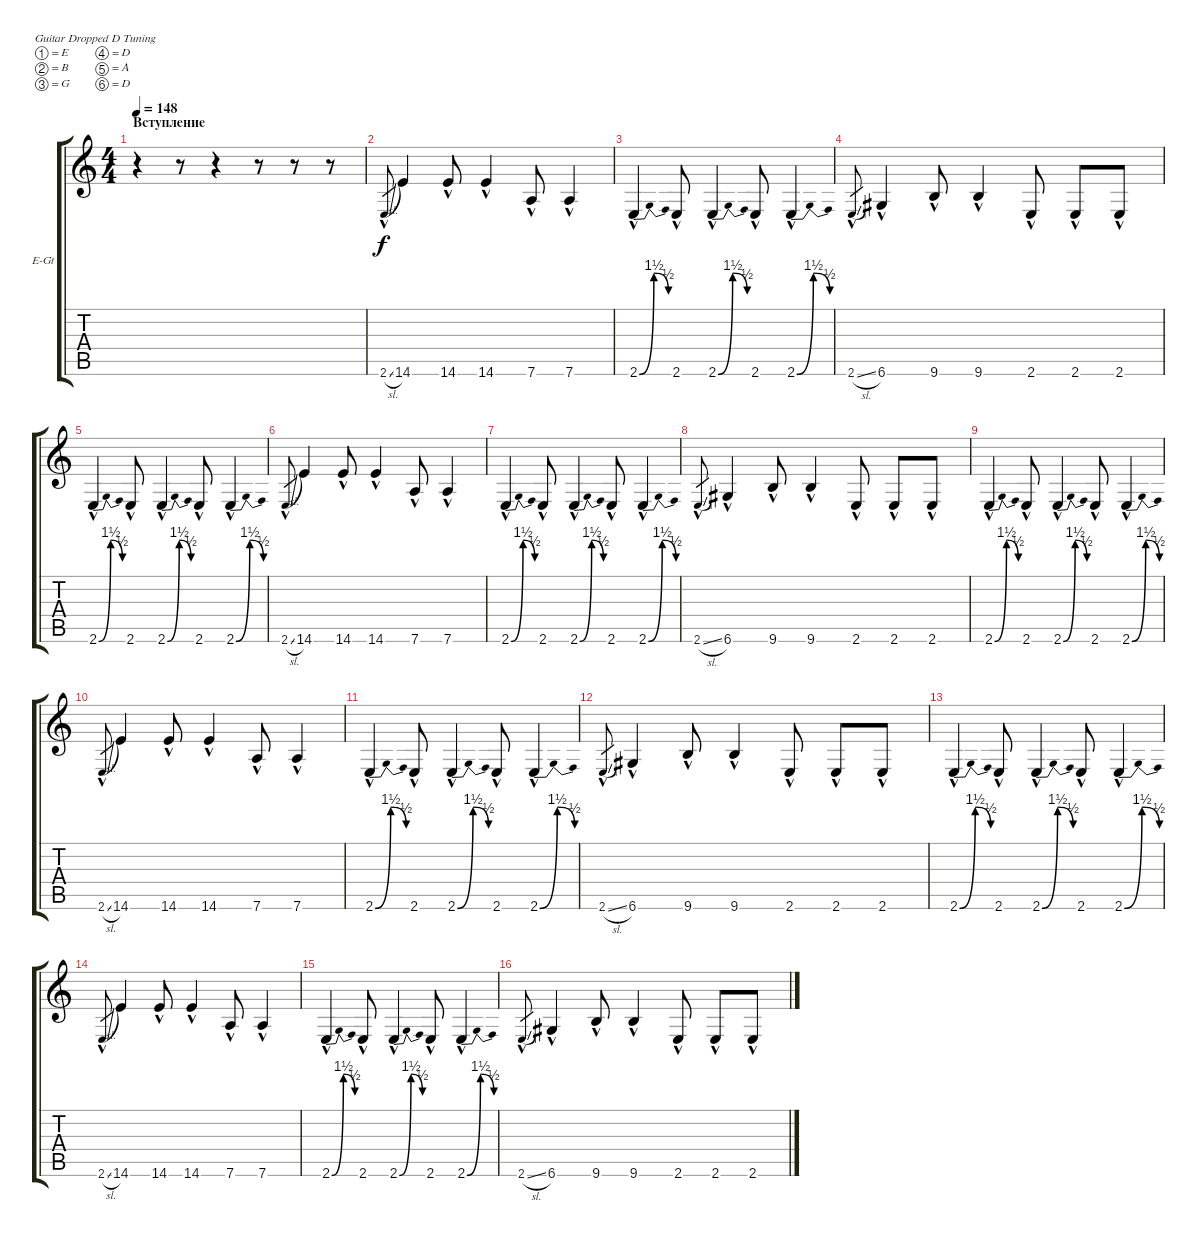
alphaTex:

\bracketExtendMode groupsimilarinstruments
\firstSystemTrackNameOrientation horizontal
\otherSystemsTrackNameOrientation horizontal
\track ("Electric Guitar 1" "E-Gt") {instrument distortionguitar}
\staff {score tabs}
\tuning (E4 B3 G3 D3 A2 D2)
\ts (4 4)
\section ("" "Вступление")
\tempo 148
\clef g2
\ks c
r.4{dy f instrument distortionguitar} r.8 r.4 r.8 r.8 r.8 |
2.6{sl hac}.8{gr} 14.6.4 14.6{hac}.8 14.6{hac}.4 7.6{hac}.8 7.6{hac}.4 |
2.6{be (bendrelease 0 0 9.6 6 20.4 6 30 2) hac}.4 2.6{hac}.8 2.6{be (bendrelease 0 0 9.6 6 20.4 6 30 2) hac}.4 2.6{hac}.8 2.6{be (bendrelease 0 0 9.6 6 20.4 6 30 2) hac}.4 |
2.6{sl hac}.8{gr} 6.6{hac}.4 9.6{hac}.8 9.6{hac}.4 2.6{hac}.8 2.6{hac}.8 2.6{hac}.8 |
2.6{be (bendrelease 0 0 9.6 6 20.4 6 30 2) hac}.4 2.6{hac}.8 2.6{be (bendrelease 0 0 9.6 6 20.4 6 30 2) hac}.4 2.6{hac}.8 2.6{be (bendrelease 0 0 9.6 6 20.4 6 30 2) hac}.4 |
2.6{sl hac}.8{gr} 14.6.4 14.6{hac}.8 14.6{hac}.4 7.6{hac}.8 7.6{hac}.4 |
2.6{be (bendrelease 0 0 9.6 6 20.4 6 30 2) hac}.4 2.6{hac}.8 2.6{be (bendrelease 0 0 9.6 6 20.4 6 30 2) hac}.4 2.6{hac}.8 2.6{be (bendrelease 0 0 9.6 6 20.4 6 30 2) hac}.4 |
2.6{sl hac}.8{gr} 6.6{hac}.4 9.6{hac}.8 9.6{hac}.4 2.6{hac}.8 2.6{hac}.8 2.6{hac}.8 |
2.6{be (bendrelease 0 0 9.6 6 20.4 6 30 2) hac}.4 2.6{hac}.8 2.6{be (bendrelease 0 0 9.6 6 20.4 6 30 2) hac}.4 2.6{hac}.8 2.6{be (bendrelease 0 0 9.6 6 20.4 6 30 2) hac}.4 |
2.6{sl hac}.8{gr} 14.6.4 14.6{hac}.8 14.6{hac}.4 7.6{hac}.8 7.6{hac}.4 |
2.6{be (bendrelease 0 0 9.6 6 20.4 6 30 2) hac}.4 2.6{hac}.8 2.6{be (bendrelease 0 0 9.6 6 20.4 6 30 2) hac}.4 2.6{hac}.8 2.6{be (bendrelease 0 0 9.6 6 20.4 6 30 2) hac}.4 |
2.6{sl hac}.8{gr} 6.6{hac}.4 9.6{hac}.8 9.6{hac}.4 2.6{hac}.8 2.6{hac}.8 2.6{hac}.8 |
2.6{be (bendrelease 0 0 9.6 6 20.4 6 30 2) hac}.4 2.6{hac}.8 2.6{be (bendrelease 0 0 9.6 6 20.4 6 30 2) hac}.4 2.6{hac}.8 2.6{be (bendrelease 0 0 9.6 6 20.4 6 30 2) hac}.4 |
2.6{sl hac}.8{gr} 14.6.4 14.6{hac}.8 14.6{hac}.4 7.6{hac}.8 7.6{hac}.4 |
2.6{be (bendrelease 0 0 9.6 6 20.4 6 30 2) hac}.4 2.6{hac}.8 2.6{be (bendrelease 0 0 9.6 6 20.4 6 30 2) hac}.4 2.6{hac}.8 2.6{be (bendrelease 0 0 9.6 6 20.4 6 30 2) hac}.4 |
2.6{sl hac}.8{gr} 6.6{hac}.4 9.6{hac}.8 9.6{hac}.4 2.6{hac}.8 2.6{hac}.8 2.6{hac}.8
